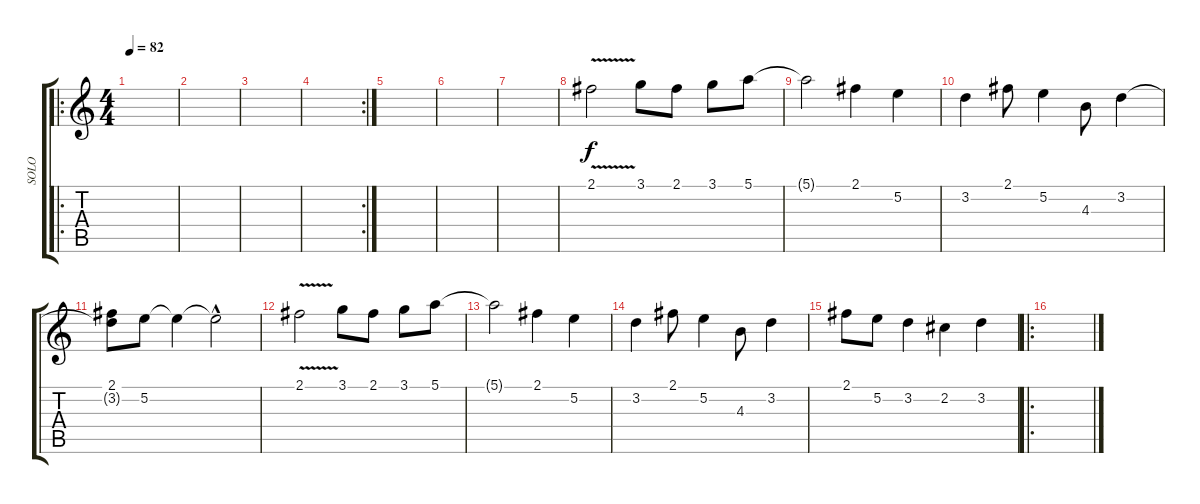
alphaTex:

\track ("SOLO" "SOLO") {instrument distortionguitar}
\staff {score tabs}
\tuning (E4 B3 G3 D3 A2 E2) {hide}
\ro
\ts (4 4)
\tempo 82
\clef g2
\ks c
|
|
|
\rc 2
|
|
|
|
2.1{v}.2 3.1.8 2.1.8 3.1.8 5.1.8 |
5.1{t}.2 2.1.4 5.2.4 |
3.2.4 2.1.8 5.2.4 4.3.8 3.2.4 |
(2.1 3.2{t}).8 5.2.8 5.2{t}.4 5.2{hac t}.2 |
2.1{v}.2 3.1.8 2.1.8 3.1.8 5.1.8 |
5.1{t}.2 2.1.4 5.2.4 |
3.2.4 2.1.8 5.2.4 4.3.8 3.2.4 |
2.1.8 5.2.8 3.2.4 2.2.4 3.2.4 |
\ro
